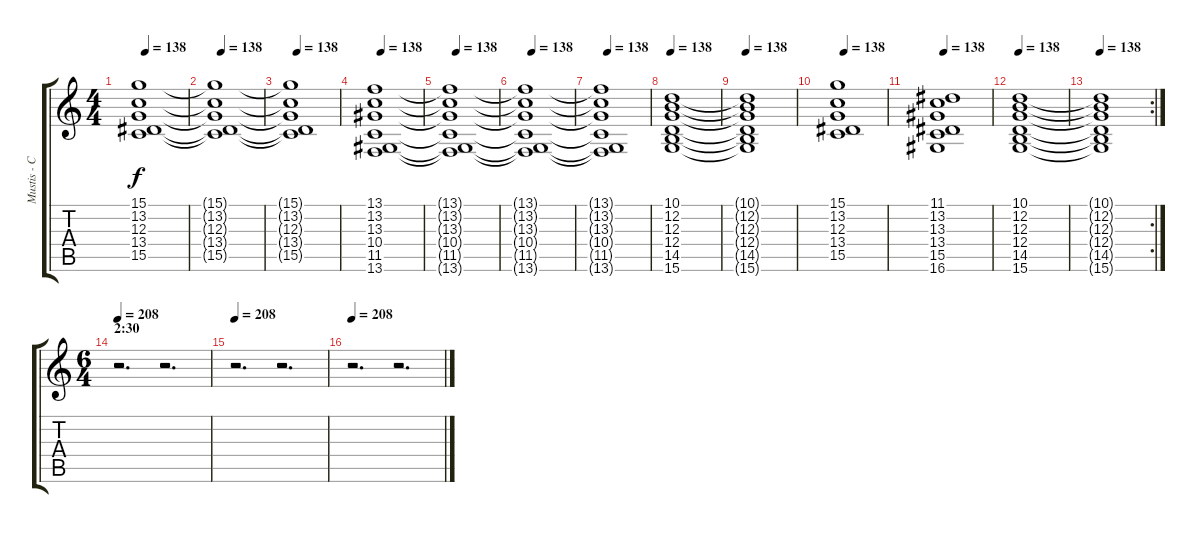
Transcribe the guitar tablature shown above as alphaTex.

\track ("Mustis - Choir" "Mustis - C") {instrument choiraahs}
\staff {score tabs}
\tuning (E4 B3 G3 D3 A2 E2) {hide}
\ts (4 4)
\tempo 138
\clef g2
\ks c
(15.1{t} 13.2{t} 12.3{t} 13.4{t} 15.5{t}).1{dy f} |
\tempo 138
(15.1{t} 13.2{t} 12.3{t} 13.4{t} 15.5{t}).1 |
\tempo 138
(15.1{t} 13.2{t} 12.3{t} 13.4{t} 15.5{t}).1 |
\tempo 138
(13.1 13.2 13.3 10.4 11.5 13.6).1 |
\tempo 138
(13.1{t} 13.2{t} 13.3{t} 10.4{t} 11.5{t} 13.6{t}).1 |
\tempo 138
(13.1{t} 13.2{t} 13.3{t} 10.4{t} 11.5{t} 13.6{t}).1 |
\tempo 138
(13.1{t} 13.2{t} 13.3{t} 10.4{t} 11.5{t} 13.6{t}).1 |
\tempo 138
(10.1 12.2 12.3 12.4 14.5 15.6).1 |
\tempo 138
(10.1{t} 12.2{t} 12.3{t} 12.4{t} 14.5{t} 15.6{t}).1 |
\tempo 138
(15.1 13.2 12.3 13.4 15.5).1 |
\tempo 138
(11.1 13.2 13.3 13.4 15.5 16.6).1 |
\tempo 138
(10.1 12.2 12.3 12.4 14.5 15.6).1 |
\rc 2
\tempo 138
(10.1{t} 12.2{t} 12.3{t} 12.4{t} 14.5{t} 15.6{t}).1 |
\ts (6 4)
\section ("" "2:30")
\tempo 208
r.2{d} r.2{d} |
\tempo 208
r.2{d} r.2{d} |
\tempo 208
r.2{d} r.2{d}
